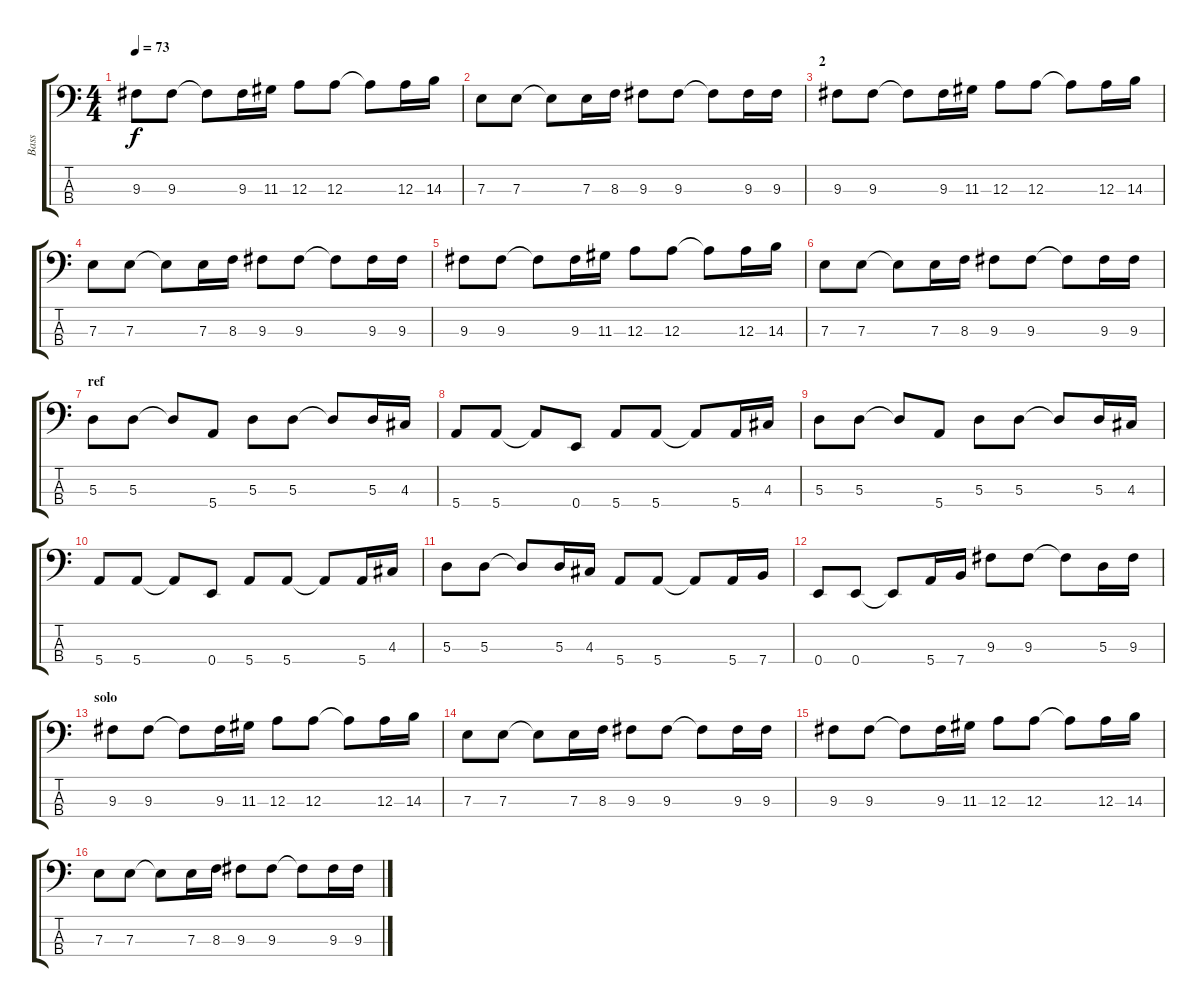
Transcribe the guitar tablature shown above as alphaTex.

\track ("Bass" "Bass") {instrument electricbassfinger}
\staff {score tabs}
\tuning (G2 D2 A1 E1) {hide}
\ts (4 4)
\tempo 73
\clef f4
\ks c
9.3.8{dy f} 9.3.8 9.3{t}.8 9.3.16 11.3.16 12.3.8 12.3.8 12.3{t}.8 12.3.16 14.3.16 |
7.3.8 7.3.8 7.3{t}.8 7.3.16 8.3.16 9.3.8 9.3.8 9.3{t}.8 9.3.16 9.3.16 |
\section ("" "2")
9.3.8 9.3.8 9.3{t}.8 9.3.16 11.3.16 12.3.8 12.3.8 12.3{t}.8 12.3.16 14.3.16 |
7.3.8 7.3.8 7.3{t}.8 7.3.16 8.3.16 9.3.8 9.3.8 9.3{t}.8 9.3.16 9.3.16 |
9.3.8 9.3.8 9.3{t}.8 9.3.16 11.3.16 12.3.8 12.3.8 12.3{t}.8 12.3.16 14.3.16 |
7.3.8 7.3.8 7.3{t}.8 7.3.16 8.3.16 9.3.8 9.3.8 9.3{t}.8 9.3.16 9.3.16 |
\section ("" "ref")
5.3.8 5.3.8 5.3{t}.8 5.4.8 5.3.8 5.3.8 5.3{t}.8 5.3.16 4.3.16 |
5.4.8 5.4.8 5.4{t}.8 0.4.8 5.4.8 5.4.8 5.4{t}.8 5.4.16 4.3.16 |
5.3.8 5.3.8 5.3{t}.8 5.4.8 5.3.8 5.3.8 5.3{t}.8 5.3.16 4.3.16 |
5.4.8 5.4.8 5.4{t}.8 0.4.8 5.4.8 5.4.8 5.4{t}.8 5.4.16 4.3.16 |
5.3.8 5.3.8 5.3{t}.8 5.3.16 4.3.16 5.4.8 5.4.8 5.4{t}.8 5.4.16 7.4.16 |
0.4.8 0.4.8 0.4{t}.8 5.4.16 7.4.16 9.3.8 9.3.8 9.3{t}.8 5.3.16 9.3.16 |
\section ("" "solo")
9.3.8 9.3.8 9.3{t}.8 9.3.16 11.3.16 12.3.8 12.3.8 12.3{t}.8 12.3.16 14.3.16 |
7.3.8 7.3.8 7.3{t}.8 7.3.16 8.3.16 9.3.8 9.3.8 9.3{t}.8 9.3.16 9.3.16 |
9.3.8 9.3.8 9.3{t}.8 9.3.16 11.3.16 12.3.8 12.3.8 12.3{t}.8 12.3.16 14.3.16 |
7.3.8 7.3.8 7.3{t}.8 7.3.16 8.3.16 9.3.8 9.3.8 9.3{t}.8 9.3.16 9.3.16
